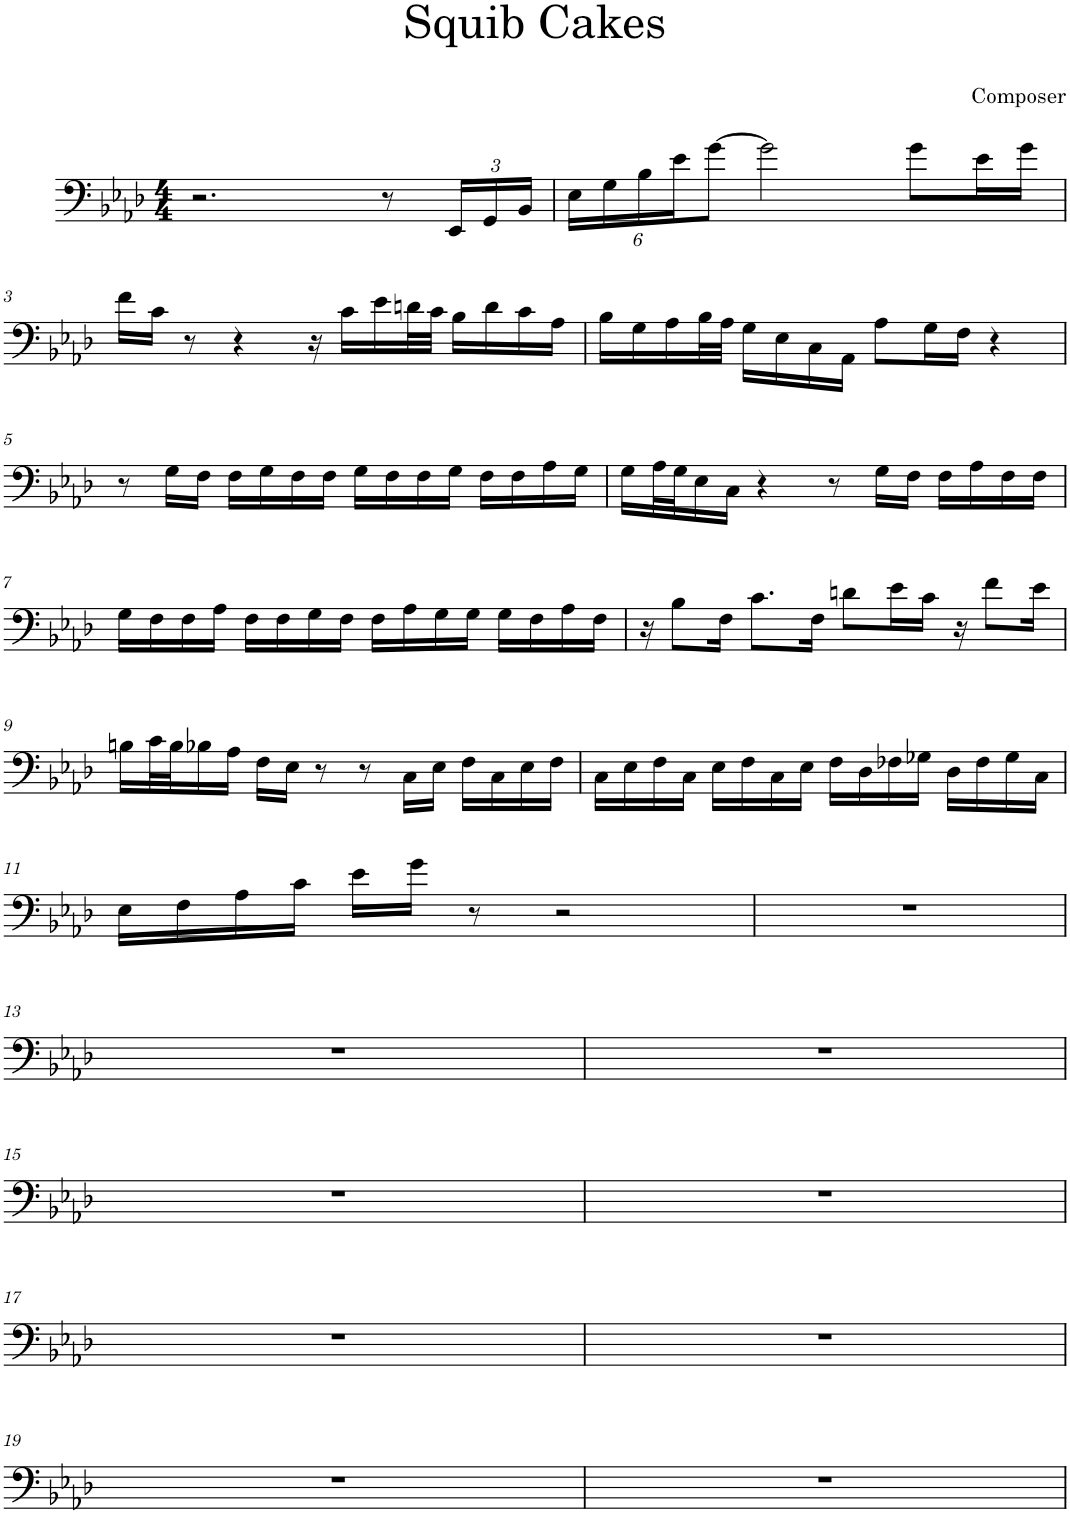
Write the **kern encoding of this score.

**kern
*part1
*staff1
*I"バリトン サクソフォーン
*clefF4
*ITrd12c21
*k[b-e-a-d-]
*M4/4
=1
2.r
8r
*Xbrackettup
24EE-/LL
24GG/
24BB-/JJ
=2
24E-\LL
24G\
24B-\
24e-\J
[12g\J
2g\]
8g\L
16e-\L
16g\JJ
!!LO:LB:g=z
=3
16f\LL
16c\JJ
8r
4r
16r
16c\LL
16e-\
32dn\L
32c\JJJ
16B-\LL
16d\
16c\
16A-\JJ
=4
16B-\LL
16G\
16A-\
32B-\L
32A-\JJJ
16G\LL
16E-\
16C\
16AA-\JJ
8A-\L
16G\L
16F\JJ
4r
!!LO:LB:g=z
=5
8r
16G\LL
16F\JJ
16F\LL
16G\
16F\
16F\JJ
16G\LL
16F\
16F\
16G\JJ
16F\LL
16F\
16A-\
16G\JJ
=6
16G\LL
32A-\L
32G\J
16E-\
16C\JJ
4r
8r
16G\LL
16F\JJ
16F\LL
16A-\
16F\
16F\JJ
!!LO:LB:g=z
=7
16G\LL
16F\
16F\
16A-\JJ
16F\LL
16F\
16G\
16F\JJ
16F\LL
16A-\
16G\
16G\JJ
16G\LL
16F\
16A-\
16F\JJ
=8
16r
8B-\L
16F\Jk
8.c\L
16F\Jk
8dn\L
16e-\L
16c\JJ
16r
8f\L
16e-\Jk
!!LO:LB:g=z
=9
16Bn\LL
32c\L
32B\J
16B-X\
16A-\JJ
16F\LL
16E-\JJ
8r
8r
16C\LL
16E-\JJ
16F\LL
16C\
16E-\
16F\JJ
=10
16C\LL
16E-\
16F\
16C\JJ
16E-\LL
16F\
16C\
16E-\JJ
16F\LL
16D-\
16F-X\
16G-X\JJ
16D-\LL
16F-\
16G-\
16C\JJ
!!LO:LB:g=z
=11
16E-\LL
16F\
16A-\
16c\JJ
16e-\LL
16g\JJ
8r
2r
=12
1r
!!LO:LB:g=z
=13
1r
=14
1r
!!LO:LB:g=z
=15
1r
=16
1r
!!LO:LB:g=z
=17
1r
=18
1r
!!LO:LB:g=z
=19
1r
=20
1r
=
*-
